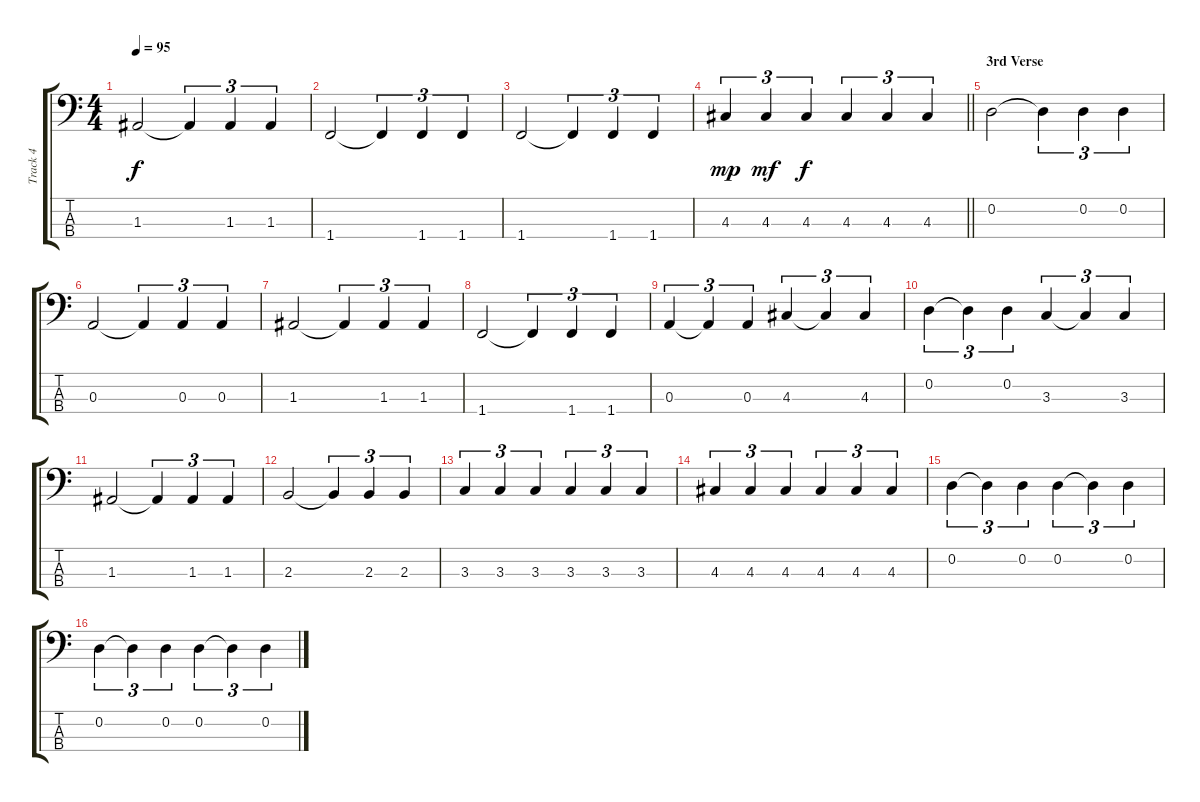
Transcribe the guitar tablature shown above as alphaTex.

\track ("Track 4" "Track 4") {instrument electricbassfinger}
\staff {score tabs}
\tuning (G2 D2 A1 E1) {hide}
\ts (4 4)
\tempo 95
\clef f4
\ks c
1.3.2{dy f} 1.3{t}.4{tu (3 2)} 1.3.4{tu (3 2)} 1.3.4{tu (3 2)} |
1.4.2 1.4{t}.4{tu (3 2)} 1.4.4{tu (3 2)} 1.4.4{tu (3 2)} |
1.4.2 1.4{t}.4{tu (3 2)} 1.4.4{tu (3 2)} 1.4.4{tu (3 2)} |
\barLineRight lightlight
4.3.4{tu (3 2) dy mp} 4.3.4{tu (3 2) dy mf} 4.3.4{tu (3 2) dy f} 4.3.4{tu (3 2)} 4.3.4{tu (3 2)} 4.3.4{tu (3 2)} |
\section ("" "3rd Verse")
0.2.2 0.2{t}.4{tu (3 2)} 0.2.4{tu (3 2)} 0.2.4{tu (3 2)} |
0.3.2 0.3{t}.4{tu (3 2)} 0.3.4{tu (3 2)} 0.3.4{tu (3 2)} |
1.3.2 1.3{t}.4{tu (3 2)} 1.3.4{tu (3 2)} 1.3.4{tu (3 2)} |
1.4.2 1.4{t}.4{tu (3 2)} 1.4.4{tu (3 2)} 1.4.4{tu (3 2)} |
0.3.4{tu (3 2)} 0.3{t}.4{tu (3 2)} 0.3.4{tu (3 2)} 4.3.4{tu (3 2)} 4.3{t}.4{tu (3 2)} 4.3.4{tu (3 2)} |
0.2.4{tu (3 2)} 0.2{t}.4{tu (3 2)} 0.2.4{tu (3 2)} 3.3.4{tu (3 2)} 3.3{t}.4{tu (3 2)} 3.3.4{tu (3 2)} |
1.3.2 1.3{t}.4{tu (3 2)} 1.3.4{tu (3 2)} 1.3.4{tu (3 2)} |
2.3.2 2.3{t}.4{tu (3 2)} 2.3.4{tu (3 2)} 2.3.4{tu (3 2)} |
3.3.4{tu (3 2)} 3.3.4{tu (3 2)} 3.3.4{tu (3 2)} 3.3.4{tu (3 2)} 3.3.4{tu (3 2)} 3.3.4{tu (3 2)} |
4.3.4{tu (3 2)} 4.3.4{tu (3 2)} 4.3.4{tu (3 2)} 4.3.4{tu (3 2)} 4.3.4{tu (3 2)} 4.3.4{tu (3 2)} |
0.2.4{tu (3 2)} 0.2{t}.4{tu (3 2)} 0.2.4{tu (3 2)} 0.2.4{tu (3 2)} 0.2{t}.4{tu (3 2)} 0.2.4{tu (3 2)} |
0.2.4{tu (3 2)} 0.2{t}.4{tu (3 2)} 0.2.4{tu (3 2)} 0.2.4{tu (3 2)} 0.2{t}.4{tu (3 2)} 0.2.4{tu (3 2)}
